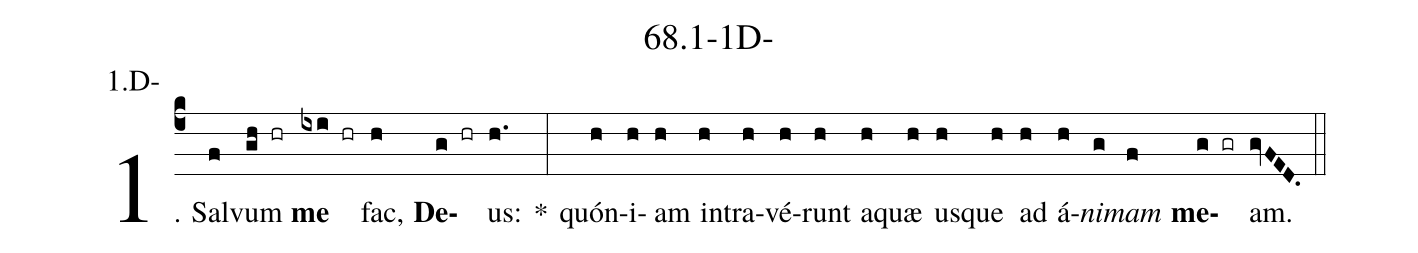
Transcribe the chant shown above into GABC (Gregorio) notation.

name: 68.1-1D-;
annotation: 1.D-;
%%
(c4)1. Sal(f)vum(gh hr) <b>me</b>(ixi hr) fac,(h) <b>De</b>(g hr)us:(h.) *(:) quón(h)i(h)am(h) in(h)tra(h)vé(h)runt(h) a(h)quæ(h) us(h)que(h) ad(h) á(h)<i>ni</i>(g)<i>mam</i>(f) <b>me</b>(g gr)am.(gvFED.) (::)


%E(h) u(h) o(g) u(f) a(g) e.(gvFED.) (::)
